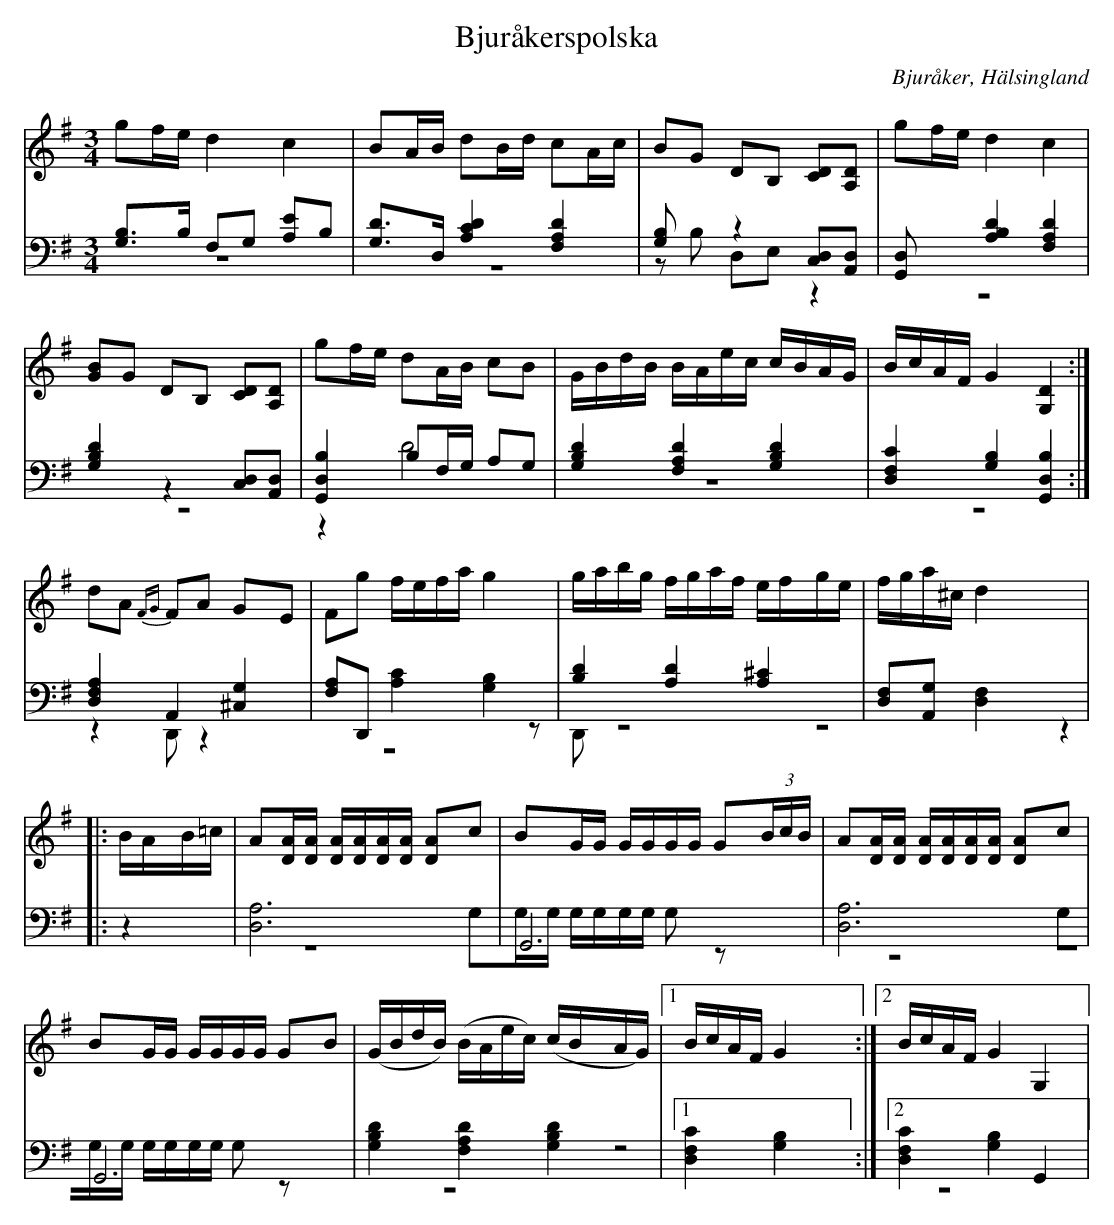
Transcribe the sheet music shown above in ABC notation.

X:1
T: Bjuråkerspolska
O: Bjuråker, Hälsingland
M: 3/4
L: 1/8
K: G
V:1
V:2
V:3 merge
V:1
gf/e/ d2 c2|BA/B/ dB/d/ cA/c/| BG DB, [CD][A,D]|gf/e/ d2 c2|
[GB]G DB, [CD][A,D] |gf/e/ dA/B/ cB|G/B/d/B/ B/A/e/c/ c/B/A/G/|B/c/A/F/ G2 [G,2D2]:|
dA {FG}FA GE|Fg f/e/f/a/ g2|g/a/b/g/ f/g/a/f/ e/f/g/e/ |f/g/a/^c/ d2 |
|:B/A/B/=c/|A[D/A/][D/A/] [D/A/][D/A/][D/A/][D/A/] [DA]c|BG/G/ G/G/G/G/ G(3B/c/B/|A[D/A/][D/A/] [D/A/][D/A/][D/A/][D/A/] [DA]c|
BG/G/ G/G/G/G/ GB|(G/B/d/B/) (B/A/e/c/) (c/B/A/G/)|1 B/c/A/F/ G2:|2 B/c/A/F/ G2 G,2|
V:2 clef=bass
[G,B,]>B, F,G, [A,E]B,|[G,D]>D, [A,2C2D2] [F,2A,2 D2]|[G,2B,] z2 [C,D,][A,,D,]|[G,,2D,] [A,2B,2D2] [F,2A,2 D2]|
[G,2B,2D2] z2 [C,D,][A,,D,]|[G,,2D,2B,2] B,F,/G,/ A,G,|[G,2B,2D2] [F,2A,2 D2] [G,2B,2D2]|[D,2F,2C2] [G,2B,2][G,,2D,2B,2]:|
[D,2F,2A,2] A,,2 [^C,2G,2]|[F,A,]D,, [A,2C2] [G,2B,2]|[B,2D2] [A,2D2] [A,2^C2]|[D,F,][A,,G,] [D,2F,2]|
|:z2|[D,6A,6]|G,,6|[D,6A,6]|
G,,6|[G,2B,2D2] [F,2A,2 D2] [G,2B,2D2]|1 [D,2F,2C2] [G,2B,2] :|2 [D,2F,2C2] [G,2B,2] G,,2|
V:3  clef=bass
z6|z6|zB, D,E, z2|z6|
z6 |z2 D4|z6|z6:|
z2 D,, z2|z6|zD,, z4|z4|
|:z2|z6|G,G,/G,/ G,/G,/G,/G,/ G,z|z6 |
G,G,/G,/ G,/G,/G,/G,/ G,z|z6|1 z4:|2 z6|
